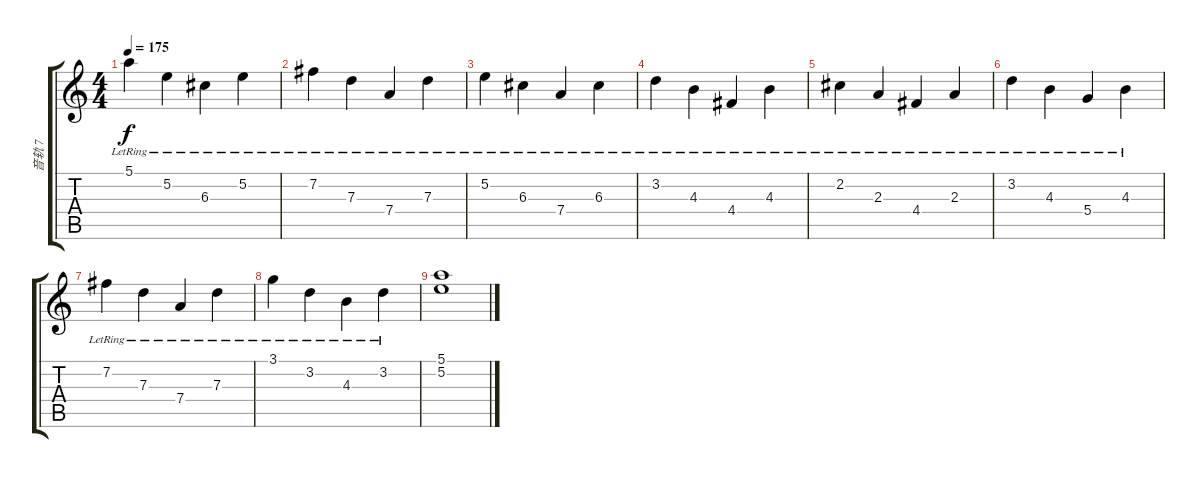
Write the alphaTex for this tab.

\track ("音轨 7" "音轨 7") {instrument overdrivenguitar}
\staff {score tabs}
\tuning (E4 B3 G3 D3 A2 E2) {hide}
\ts (4 4)
\tempo 175
\clef g2
\ks c
5.1{lr}.4{dy f instrument overdrivenguitar} 5.2{lr}.4 6.3{lr}.4 5.2{lr}.4 |
7.2{lr}.4 7.3{lr}.4 7.4{lr}.4 7.3{lr}.4 |
5.2{lr}.4 6.3{lr}.4 7.4{lr}.4 6.3{lr}.4 |
3.2{lr}.4 4.3{lr}.4 4.4{lr}.4 4.3{lr}.4 |
2.2{lr}.4 2.3{lr}.4 4.4{lr}.4 2.3{lr}.4 |
3.2{lr}.4 4.3{lr}.4 5.4{lr}.4 4.3{lr}.4 |
7.2{lr}.4 7.3{lr}.4 7.4{lr}.4 7.3{lr}.4 |
3.1{lr}.4 3.2{lr}.4 4.3{lr}.4 3.2{lr}.4 |
(5.1 5.2).1
